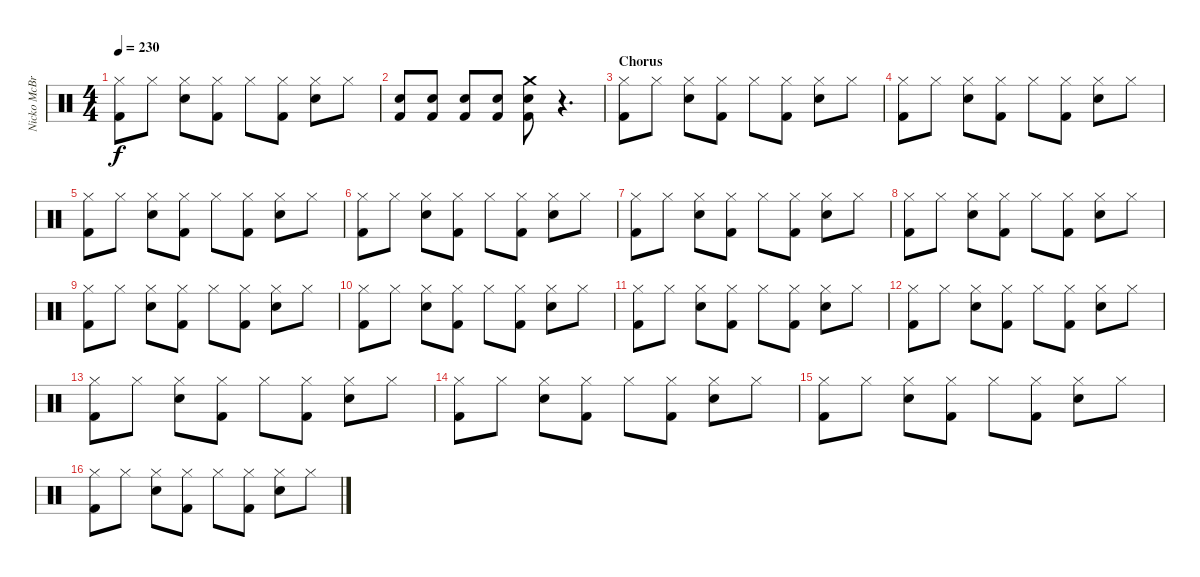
\track ("Nicko McBrain" "Nicko McBr") {instrument percussion}
\staff {score}
\articulation defaults
\ts (4 4)
\tempo 230
\clef neutral
\ks c
("Kick (hit) 2" "Hi-Hat (closed)").8{dy f} "Hi-Hat (closed)".8 ("Snare (hit) 2" "Hi-Hat (closed)").8 ("Kick (hit) 2" "Hi-Hat (closed)").8 "Hi-Hat (closed)".8 ("Kick (hit) 2" "Hi-Hat (closed)").8 ("Snare (hit) 2" "Hi-Hat (closed)").8 "Hi-Hat (closed)".8 |
("Kick (hit) 2" "Snare (hit) 2").8 ("Kick (hit) 2" "Snare (hit) 2").8 ("Kick (hit) 2" "Snare (hit) 2").8 ("Kick (hit) 2" "Snare (hit) 2").8 ("Kick (hit) 2" "Snare (hit) 2" "Crash medium (hit)").8 r.4{d} |
\section ("" "Chorus")
("Kick (hit) 2" "Hi-Hat (closed)").8 "Hi-Hat (closed)".8 ("Snare (hit) 2" "Hi-Hat (closed)").8 ("Kick (hit) 2" "Hi-Hat (closed)").8 "Hi-Hat (closed)".8 ("Kick (hit) 2" "Hi-Hat (closed)").8 ("Snare (hit) 2" "Hi-Hat (closed)").8 "Hi-Hat (closed)".8 |
("Kick (hit) 2" "Hi-Hat (closed)").8 "Hi-Hat (closed)".8 ("Snare (hit) 2" "Hi-Hat (closed)").8 ("Kick (hit) 2" "Hi-Hat (closed)").8 "Hi-Hat (closed)".8 ("Kick (hit) 2" "Hi-Hat (closed)").8 ("Snare (hit) 2" "Hi-Hat (closed)").8 "Hi-Hat (closed)".8 |
("Kick (hit) 2" "Hi-Hat (closed)").8 "Hi-Hat (closed)".8 ("Snare (hit) 2" "Hi-Hat (closed)").8 ("Kick (hit) 2" "Hi-Hat (closed)").8 "Hi-Hat (closed)".8 ("Kick (hit) 2" "Hi-Hat (closed)").8 ("Snare (hit) 2" "Hi-Hat (closed)").8 "Hi-Hat (closed)".8 |
("Kick (hit) 2" "Hi-Hat (closed)").8 "Hi-Hat (closed)".8 ("Snare (hit) 2" "Hi-Hat (closed)").8 ("Kick (hit) 2" "Hi-Hat (closed)").8 "Hi-Hat (closed)".8 ("Kick (hit) 2" "Hi-Hat (closed)").8 ("Snare (hit) 2" "Hi-Hat (closed)").8 "Hi-Hat (closed)".8 |
("Kick (hit) 2" "Hi-Hat (closed)").8 "Hi-Hat (closed)".8 ("Snare (hit) 2" "Hi-Hat (closed)").8 ("Kick (hit) 2" "Hi-Hat (closed)").8 "Hi-Hat (closed)".8 ("Kick (hit) 2" "Hi-Hat (closed)").8 ("Snare (hit) 2" "Hi-Hat (closed)").8 "Hi-Hat (closed)".8 |
("Kick (hit) 2" "Hi-Hat (closed)").8 "Hi-Hat (closed)".8 ("Snare (hit) 2" "Hi-Hat (closed)").8 ("Kick (hit) 2" "Hi-Hat (closed)").8 "Hi-Hat (closed)".8 ("Kick (hit) 2" "Hi-Hat (closed)").8 ("Snare (hit) 2" "Hi-Hat (closed)").8 "Hi-Hat (closed)".8 |
("Kick (hit) 2" "Hi-Hat (closed)").8 "Hi-Hat (closed)".8 ("Snare (hit) 2" "Hi-Hat (closed)").8 ("Kick (hit) 2" "Hi-Hat (closed)").8 "Hi-Hat (closed)".8 ("Kick (hit) 2" "Hi-Hat (closed)").8 ("Snare (hit) 2" "Hi-Hat (closed)").8 "Hi-Hat (closed)".8 |
("Kick (hit) 2" "Hi-Hat (closed)").8 "Hi-Hat (closed)".8 ("Snare (hit) 2" "Hi-Hat (closed)").8 ("Kick (hit) 2" "Hi-Hat (closed)").8 "Hi-Hat (closed)".8 ("Kick (hit) 2" "Hi-Hat (closed)").8 ("Snare (hit) 2" "Hi-Hat (closed)").8 "Hi-Hat (closed)".8 |
("Kick (hit) 2" "Hi-Hat (closed)").8 "Hi-Hat (closed)".8 ("Snare (hit) 2" "Hi-Hat (closed)").8 ("Kick (hit) 2" "Hi-Hat (closed)").8 "Hi-Hat (closed)".8 ("Kick (hit) 2" "Hi-Hat (closed)").8 ("Snare (hit) 2" "Hi-Hat (closed)").8 "Hi-Hat (closed)".8 |
("Kick (hit) 2" "Hi-Hat (closed)").8 "Hi-Hat (closed)".8 ("Snare (hit) 2" "Hi-Hat (closed)").8 ("Kick (hit) 2" "Hi-Hat (closed)").8 "Hi-Hat (closed)".8 ("Kick (hit) 2" "Hi-Hat (closed)").8 ("Snare (hit) 2" "Hi-Hat (closed)").8 "Hi-Hat (closed)".8 |
("Kick (hit) 2" "Hi-Hat (closed)").8 "Hi-Hat (closed)".8 ("Snare (hit) 2" "Hi-Hat (closed)").8 ("Kick (hit) 2" "Hi-Hat (closed)").8 "Hi-Hat (closed)".8 ("Kick (hit) 2" "Hi-Hat (closed)").8 ("Snare (hit) 2" "Hi-Hat (closed)").8 "Hi-Hat (closed)".8 |
("Kick (hit) 2" "Hi-Hat (closed)").8 "Hi-Hat (closed)".8 ("Snare (hit) 2" "Hi-Hat (closed)").8 ("Kick (hit) 2" "Hi-Hat (closed)").8 "Hi-Hat (closed)".8 ("Kick (hit) 2" "Hi-Hat (closed)").8 ("Snare (hit) 2" "Hi-Hat (closed)").8 "Hi-Hat (closed)".8 |
("Kick (hit) 2" "Hi-Hat (closed)").8 "Hi-Hat (closed)".8 ("Snare (hit) 2" "Hi-Hat (closed)").8 ("Kick (hit) 2" "Hi-Hat (closed)").8 "Hi-Hat (closed)".8 ("Kick (hit) 2" "Hi-Hat (closed)").8 ("Snare (hit) 2" "Hi-Hat (closed)").8 "Hi-Hat (closed)".8 |
("Kick (hit) 2" "Hi-Hat (closed)").8 "Hi-Hat (closed)".8 ("Snare (hit) 2" "Hi-Hat (closed)").8 ("Kick (hit) 2" "Hi-Hat (closed)").8 "Hi-Hat (closed)".8 ("Kick (hit) 2" "Hi-Hat (closed)").8 ("Snare (hit) 2" "Hi-Hat (closed)").8 "Hi-Hat (closed)".8
